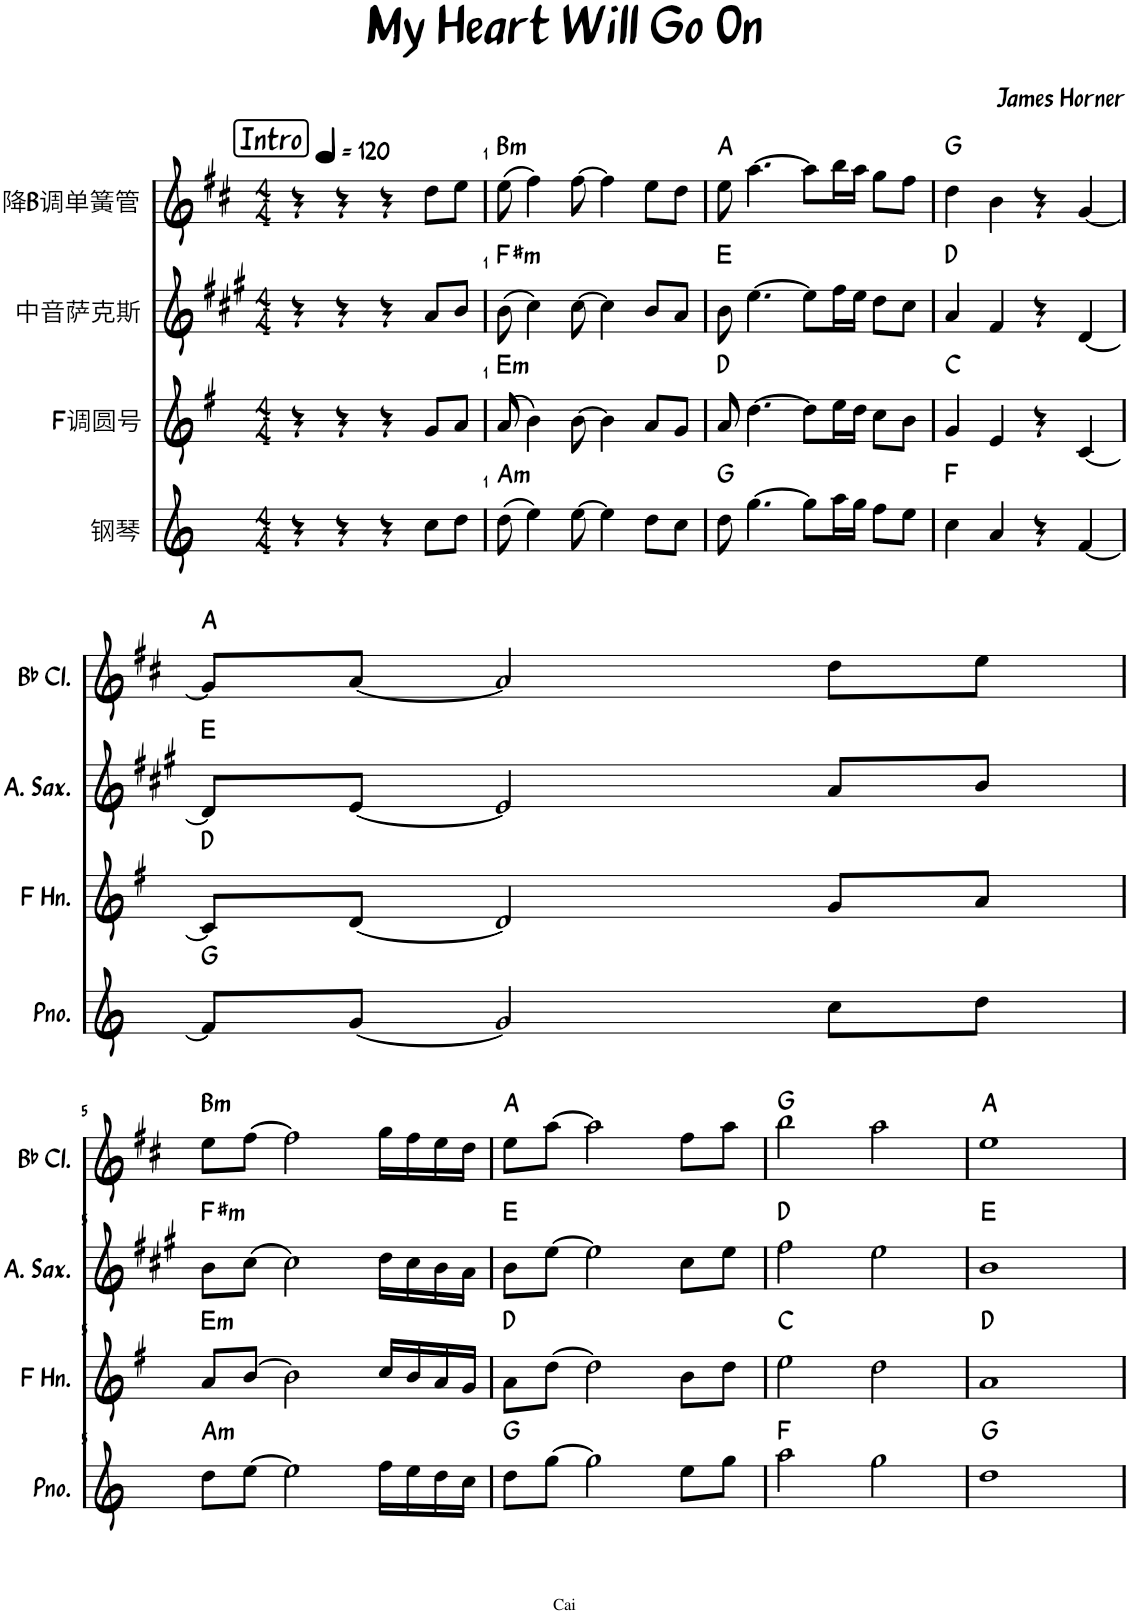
**kern	**harte	**kern	**harte	**kern	**harte	**kern	**harte
*part4	*part4	*part3	*part3	*part2	*part2	*part1	*part1
*staff4	*	*staff3	*	*staff2	*	*staff1	*
*I"钢琴	*	*I"F调圆号	*	*I"中音萨克斯	*	*I"降B调单簧管	*
*clefG2	*	*clefG2	*	*clefG2	*	*clefG2	*
*	*	*Trd4c7	*	*Trd5c9	*	*Trd1c2	*
*k[]	*	*k[f#]	*	*k[f#c#g#]	*	*k[f#c#]	*
*M4/4	*	*M4/4	*	*M4/4	*	*M4/4	*
*MM120	*	*MM120	*	*MM120	*	*MM120	*
!!LO:REH:place=s1:a:B:cj:fs=14:t=Intro
=	=	=	=	=	=	=	=
4r	.	4r	.	4r	.	4r	.
4r	.	4r	.	4r	.	4r	.
4r	.	4r	.	4r	.	4r	.
8cc\L	.	8g/L	.	8a/L	.	8dd\L	.
8dd\J	.	8a/J	.	8b/J	.	8ee\J	.
=1	=1	=1	=1	=1	=1	=1	=1
!	!LO:H:kt=m	!	!LO:H:kt=m	!	!LO:H:kt=m	!	!LO:H:kt=m
(8dd\	A:min	(8a/	E:min	(8b\	F#:min	(8ee\	B:min
4ee\)	.	4b\)	.	4cc#\)	.	4ff#\)	.
[8ee\	.	[8b\	.	[8cc#\	.	[8ff#\	.
4ee\]	.	4b\]	.	4cc#\]	.	4ff#\]	.
8dd\L	.	8a/L	.	8b/L	.	8ee\L	.
8cc\J	.	8g/J	.	8a/J	.	8dd\J	.
=2	=2	=2	=2	=2	=2	=2	=2
8dd\	G:maj	8a/	D:maj	8b\	E:maj	8ee\	A:maj
[4.gg\	.	[4.dd\	.	[4.ee\	.	[4.aa\	.
8gg\L]	.	8dd\L]	.	8ee\L]	.	8aa\L]	.
16aa\L	.	16ee\L	.	16ff#\L	.	16bb\L	.
16gg\JJ	.	16dd\JJ	.	16ee\JJ	.	16aa\JJ	.
8ff\L	.	8cc\L	.	8dd\L	.	8gg\L	.
8ee\J	.	8b\J	.	8cc#\J	.	8ff#\J	.
=3	=3	=3	=3	=3	=3	=3	=3
4cc\	F:maj	4g/	C:maj	4a/	D:maj	4dd\	G:maj
4a/	.	4e/	.	4f#/	.	4b\	.
4r	.	4r	.	4r	.	4r	.
[4f/	.	[4c/	.	[4d/	.	[4g/	.
!!LO:LB:g=z
=4	=4	=4	=4	=4	=4	=4	=4
8f/L]	G:maj	8c/L]	D:maj	8d/L]	E:maj	8g/L]	A:maj
[8g/J	.	[8d/J	.	[8e/J	.	[8a/J	.
2g/]	.	2d/]	.	2e/]	.	2a/]	.
8cc\L	.	8g/L	.	8a/L	.	8dd\L	.
8dd\J	.	8a/J	.	8b/J	.	8ee\J	.
!!LO:LB:g=z
=5	=5	=5	=5	=5	=5	=5	=5
!	!LO:H:kt=m	!	!LO:H:kt=m	!	!LO:H:kt=m	!	!LO:H:kt=m
8dd\L	A:min	8a/L	E:min	8b\L	F#:min	8ee\L	B:min
[8ee\J	.	[8b/J	.	[8cc#\J	.	[8ff#\J	.
2ee\]	.	2b\]	.	2cc#\]	.	2ff#\]	.
16ff\LL	.	16cc/LL	.	16dd\LL	.	16gg\LL	.
16ee\	.	16b/	.	16cc#\	.	16ff#\	.
16dd\	.	16a/	.	16b\	.	16ee\	.
16cc\JJ	.	16g/JJ	.	16a\JJ	.	16dd\JJ	.
=6	=6	=6	=6	=6	=6	=6	=6
8dd\L	G:maj	8a\L	D:maj	8b\L	E:maj	8ee\L	A:maj
[8gg\J	.	[8dd\J	.	[8ee\J	.	[8aa\J	.
2gg\]	.	2dd\]	.	2ee\]	.	2aa\]	.
8ee\L	.	8b\L	.	8cc#\L	.	8ff#\L	.
8gg\J	.	8dd\J	.	8ee\J	.	8aa\J	.
=7	=7	=7	=7	=7	=7	=7	=7
2aa\	F:maj	2ee\	C:maj	2ff#\	D:maj	2bb\	G:maj
2gg\	.	2dd\	.	2ee\	.	2aa\	.
=8	=8	=8	=8	=8	=8	=8	=8
1dd	G:maj	1a	D:maj	1b	E:maj	1ee	A:maj
=	=	=	=	=	=	=	=
*-	*-	*-	*-	*-	*-	*-	*-
